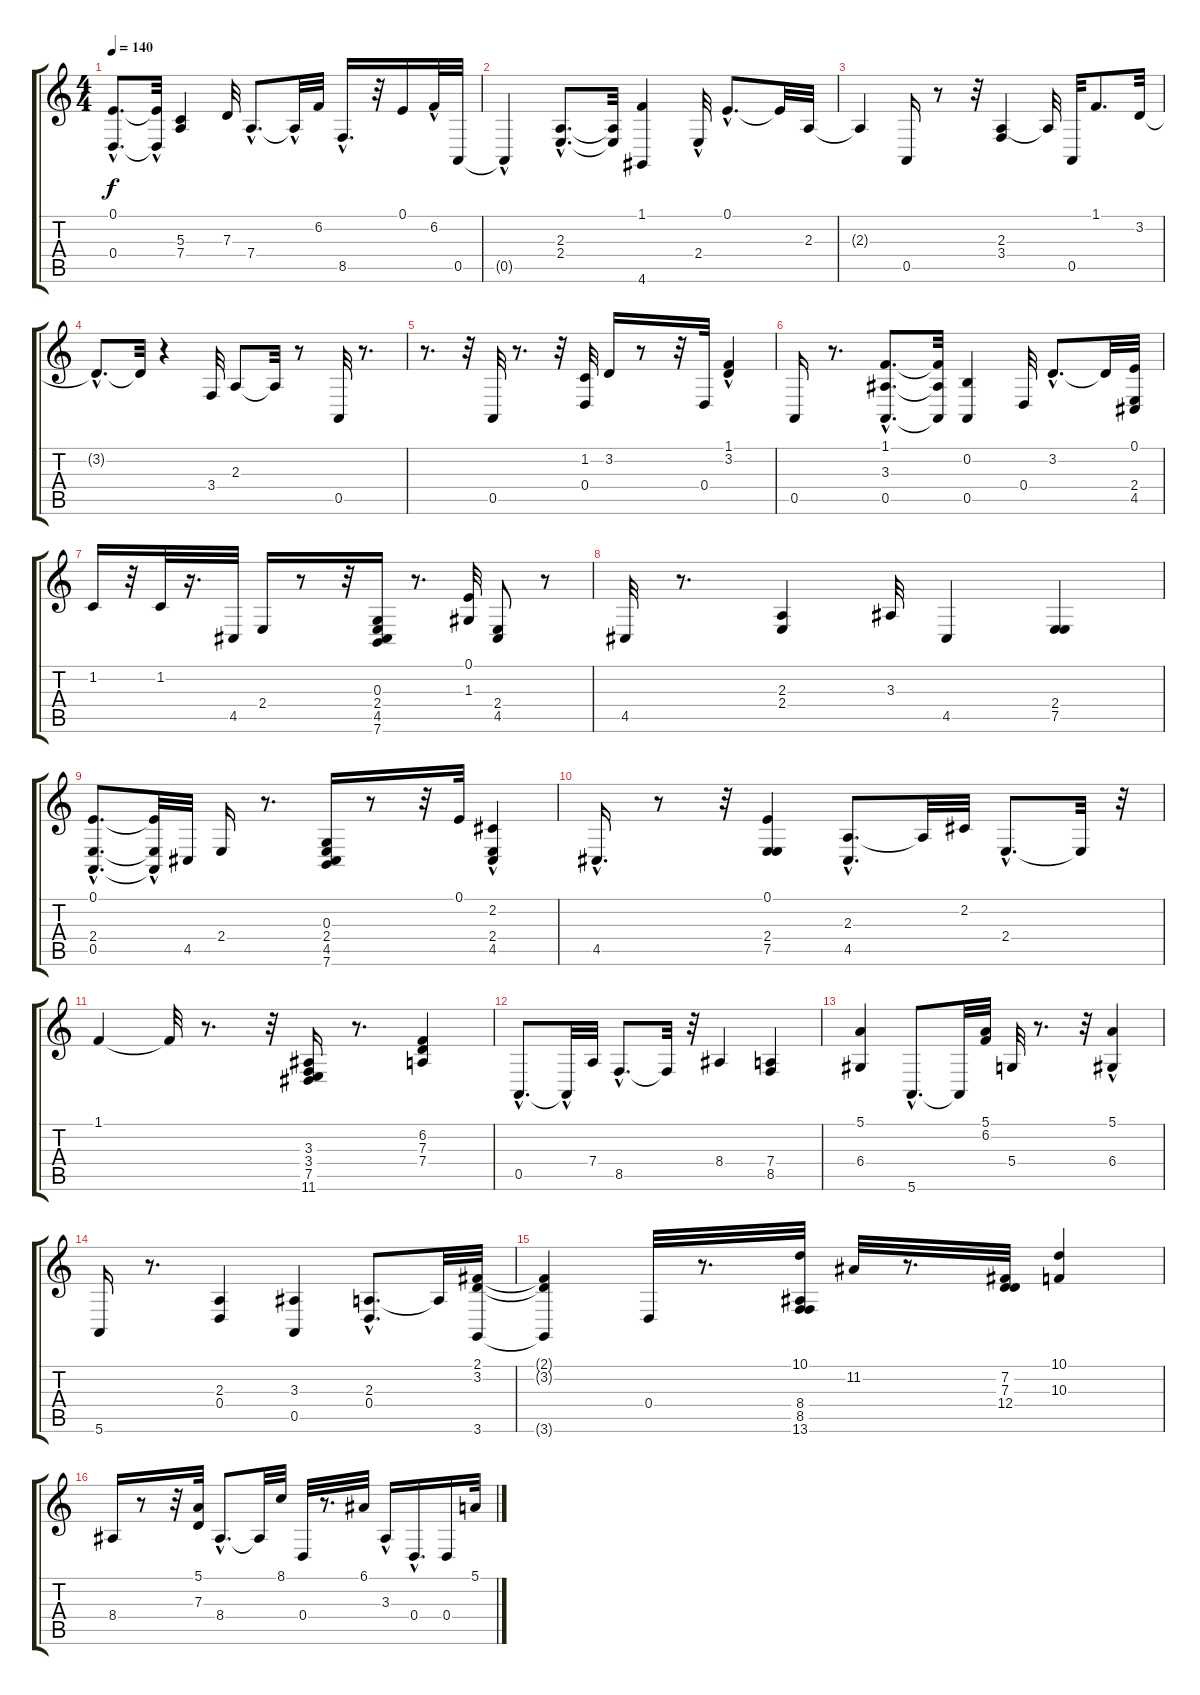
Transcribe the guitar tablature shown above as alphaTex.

\track "" {instrument accordion}
\staff {score tabs}
\tuning (E4 B3 G3 D3 A2 E2) {hide}
\ts (4 4)
\tempo 140
\clef g2
\ks c
(0.1{hac t} 0.4{hac t}).8{d dy f} (0.1{t} 0.4{hac t}).32 (5.3 7.4).4 7.3.32 7.4{hac}.8{d} 7.4{hac t}.32 6.2.32 8.5{hac}.16{d} r.32 0.1.16 6.2{hac}.32 0.5.32 |
0.5{hac t}.4 (2.3{hac} 2.4{hac}).8{d} (2.3{t} 2.4{t}).32 (1.1 4.6).4 2.4{hac}.32 0.1{hac}.8{d} 0.1{t}.32 2.3.32 |
2.3{t}.4 0.5.16 r.8 r.32 (2.3 3.4).4 2.3{t}.32 0.5.32 1.1.8{d} 3.2.32 |
3.2{hac t}.8{d} 3.2{t}.32 r.4 3.4.32 2.3.8 2.3{t}.32 r.8 0.5.32 r.8{d} |
r.8{d} r.32 0.5.32 r.8{d} r.32 (1.2 0.4).32 3.2.16 r.8 r.32 0.4.32 (1.1 3.2{hac}).4 |
0.5.16 r.8{d} (1.1{hac} 3.3{hac} 0.5{hac}).8{d} (1.1{t} 3.3{t} 0.5{t}).32 (0.2 0.5).4 0.4.32 3.2{hac}.8{d} 3.2{t}.32 (0.1 2.4 4.5).32 |
1.2.16 r.32 1.2.32 r.16{d} 4.5.32 2.4.16 r.8 r.32 (0.3 2.4 4.5 7.6).16 r.8{d} (0.1 1.3).32 (2.4 4.5).8 r.8 |
4.5.32 r.8{d} (2.3 2.4).4 3.3.32 4.5.4 (2.4 7.5).4 |
(0.1{hac} 2.4{hac} 0.5{hac}).8{d} (0.1{t} 2.4{hac t} 0.5{t}).32 4.5.32 2.4.16 r.8{d} (0.3 2.4 4.5 7.6).16 r.8 r.32 0.1.32 (2.2 2.4{hac} 4.5).4 |
4.5{hac}.16{d} r.8 r.32 (0.1 2.4 7.5).4 (2.3{hac} 4.5).8{d} 2.3{t}.32 2.2.32 2.4{hac}.8{d} 2.4{t}.32 r.32 |
1.1.4 1.1{t}.32 r.8{d} r.32 (3.3 3.4 7.5 11.6).16 r.8{d} (6.2 7.3 7.4).4 |
0.5{hac}.8{d} 0.5{hac t}.32 7.4.32 8.5{hac}.8{d} 8.5{t}.32 r.32 8.4.4 (7.4 8.5).4 |
(5.1 6.4).4 5.6{hac}.8{d} 5.6{t}.32 (5.1 6.2).32 5.4.32 r.8{d} r.32 (5.1{hac} 6.4{hac}).4 |
5.6.16 r.8{d} (2.3 0.4).4 (3.3 0.5).4 (2.3{hac} 0.4).8{d} 2.3{t}.32 (2.1 3.2 3.6).32 |
(2.1{t} 3.2{t} 3.6{t}).4 0.4.32 r.8{d} (10.1 8.4 8.5 13.6).32 11.2.32 r.8{d} (7.2 7.3 12.4).32 (10.1 10.3).4 |
8.4.16 r.8 r.32 (5.1 7.3).32 8.4{hac}.8{d} 8.4{t}.32 8.1.32 0.4.32 r.8{d} 6.1.32 3.3{hac}.16 0.4{hac}.16{d} 0.4.16 5.1.32
